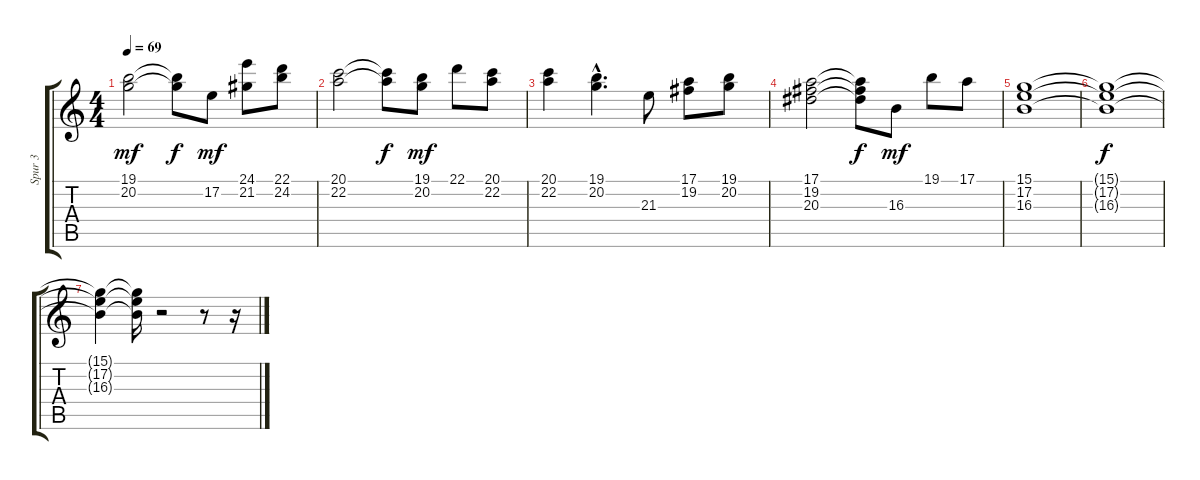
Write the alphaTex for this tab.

\track ("Spur 3" "Spur 3") {instrument tremolostrings}
\staff {score tabs}
\tuning (E4 B3 G3 D3 A2 E2) {hide}
\ts (4 4)
\tempo 69
\clef g2
\ks c
(19.1 20.2).2{dy mf} (19.1{t} 20.2{t}).8{dy f} 17.2.8{dy mf} (24.1 21.2).8 (22.1 24.2).8 |
(20.1 22.2).2 (20.1{t} 22.2{t}).8{dy f} (19.1 20.2).8{dy mf} 22.1.8 (20.1 22.2).8 |
(20.1 22.2).4 (19.1{hac} 20.2).4{d} 21.3.8 (17.1 19.2).8 (19.1 20.2).8 |
(17.1 19.2 20.3).2 (17.1{t} 19.2{t} 20.3{t}).8{dy f} 16.3.8{dy mf} 19.1.8 17.1.8 |
(15.1 17.2 16.3).1 |
(15.1{t} 17.2{t} 16.3{t}).1{dy f} |
(15.1{t} 17.2{t} 16.3{t}).4 (15.1{t} 17.2{t} 16.3{t}).16 r.2 r.8 r.16
